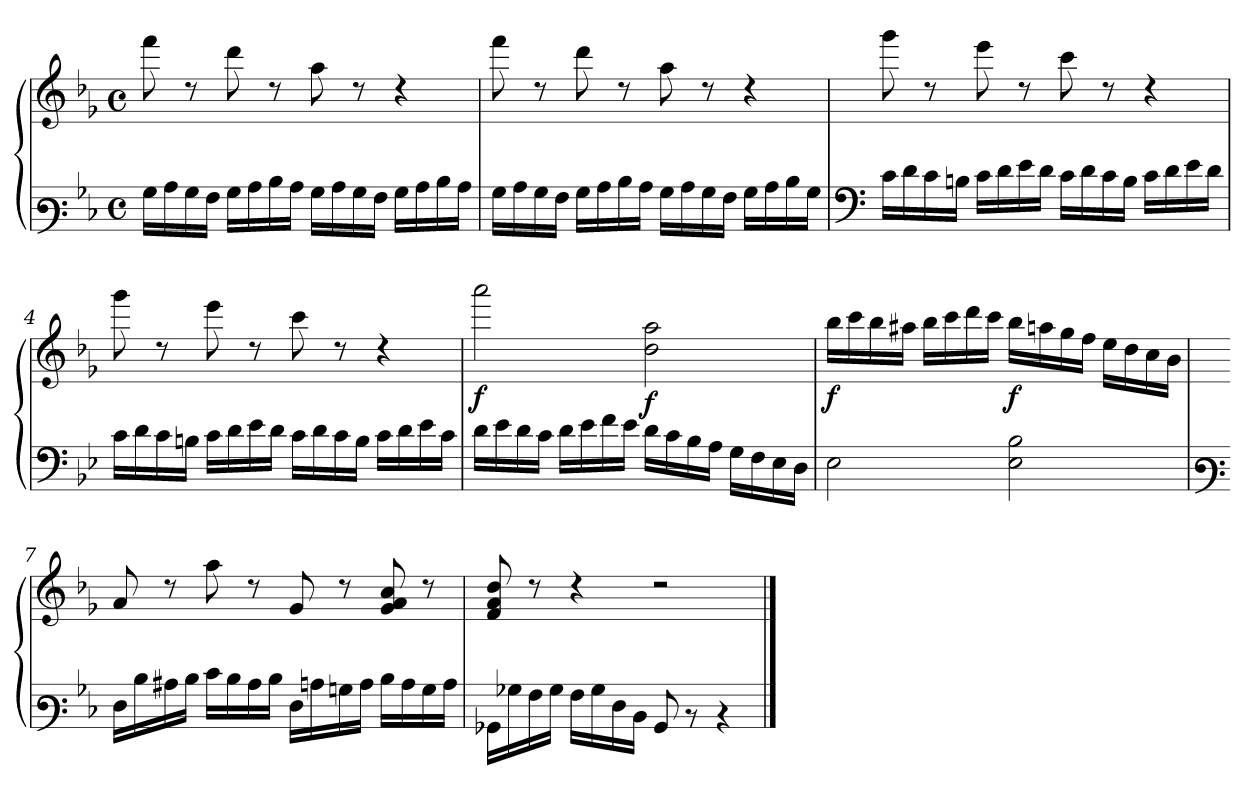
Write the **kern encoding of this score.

**kern	**kern	**dynam
*part1	*part1	*part1
*staff2	*staff1	*staff1/2
*clefF3	*clefG3	*
*k[b-e-]	*k[b-e-]	*
*M4/4	*M4/4	*
*met(c)	*met(c)	*
=1	=1	=1
16B-\LL	(>8ddd\	.
16c\	.	.
16B-\	8rb	.
16A\JJ	.	.
16B-\LL	8bb-\	.
16c\	.	.
16d\	8rb	.
16c\JJ	.	.
16B-\LL	8ff\	.
16c\	.	.
16B-\	8rb	.
16A\JJ	.	.
16B-\LL	4rb	.
16c\	.	.
16d\	.	.
16c\JJ	.	.
=2	=2	=2
16B-\LL	8ddd\	.
16c\	.	.
16B-\	8rb	.
16A\JJ	.	.
16B-\LL	8bb-\	.
16c\	.	.
16d\	8rb	.
16c\JJ	.	.
16B-\LL	8ff\	.
16c\	.	.
16B-\	8rb	.
16A\JJ	.	.
16B-\LL	4rb	.
16c\	.	.
16d\	.	.
16B-\JJ	.	.
!!LO:LB:g=z
=3	=3	=3
*clefF4	*	*
16c\LL	8eee-\	.
16d\	.	.
16c\	8rb	.
16Bn\JJ	.	.
16c\LL	8ccc\	.
16d\	.	.
16e-\	8rb	.
16d\JJ	.	.
16c\LL	8aa\	.
16d\	.	.
16c\	8rb	.
16B\JJ	.	.
16c\LL	4rb	.
16d\	.	.
16e-\	.	.
16d\JJ	.	.
=4	=4	=4
16c\LL	8eee-\	.
16d\	.	.
16c\	8rb	.
16Bn\JJ	.	.
16c\LL	8ccc\	.
16d\	.	.
16e-\	8rb	.
16d\JJ	.	.
16c\LL	8aa\	.
16d\	.	.
16c\	8rb	.
16B\JJ	.	.
16c\LL	4rb	.
16d\	.	.
16e-\	.	.
16c\JJ	.	.
!!LO:LB:g=z
=5	=5	=5
!	!	!LO:DY:b
16d\LL	(2fff\	f
16e-\	.	.
16d\	.	.
16c\JJ	.	.
16d\LL	.	.
16e-\	.	.
16f\	.	.
16e-\JJ	.	.
!	!	!LO:DY:b
16d\LL	2b-\ 2ff\	f
16c\	.	.
16B-\	.	.
16A\JJ	.	.
16G\LL	.	.
16F\	.	.
16E-\	.	.
16D\JJ	.	.
=6	=6	=6
!	!	!LO:DY:b
2E-\	16gg\LL	f
.	16aa\	.
.	16gg\	.
.	16ff#X\JJ	.
.	16gg\LL	.
.	16aa\	.
.	16bb-\	.
.	16aa\JJ	.
!	!	!LO:DY:b
2E-\ 2B-\	16gg\LL	f
.	16ffn\	.
.	16ee-\	.
.	16dd\JJ	.
.	16cc\LL	.
.	16b-\	.
.	16a\	.
.	16g\JJ	.
!!LO:LB:g=z
=7	=7	=7
*clefF3	*	*
16F\LL	8f/	.
16d\	.	.
16c#X\	8rb	.
16d\JJ	.	.
16e-\LL	8ff\	.
16d\	.	.
16c#\	8rb	.
16d\JJ	.	.
16F\LL	8e-/	.
16cn\	.	.
16Bn\	8rb	.
16c\JJ	.	.
16d\LL	8e-/ 8f/ 8a/	.
16c\	.	.
16B\	8rb	.
16c\JJ	.	.
=8	=8	=8
16BB-X\LL	8d/ 8f/ 8b-/	.
16B-X\	.	.
16A\	8rb	.
16B-\JJ	.	.
16A\LL	4rb	.
16B-\	.	.
16F\	.	.
16D\JJ	.	.
8BB-/	2rcc	.
8rD	.	.
4rD	.	.
==	==	==
*-	*-	*-
